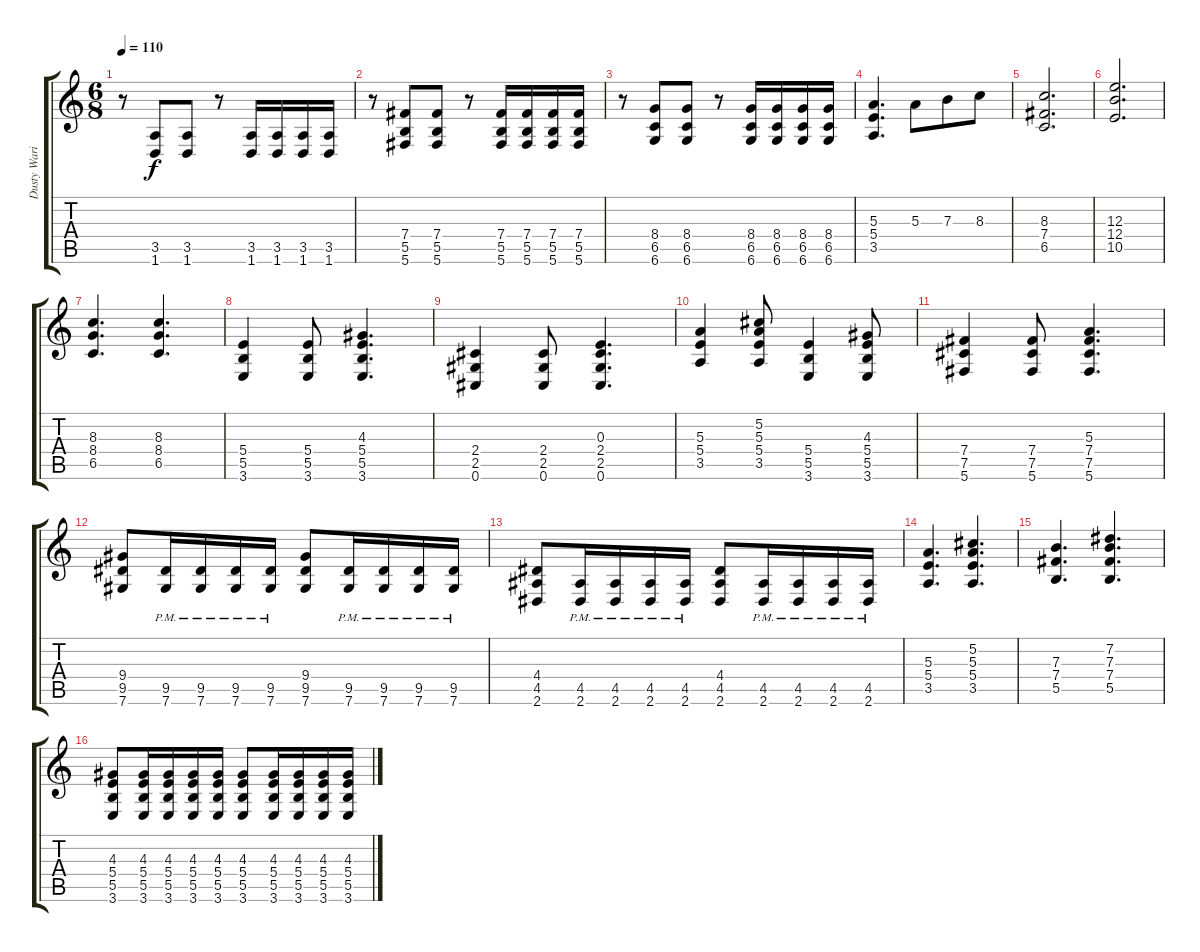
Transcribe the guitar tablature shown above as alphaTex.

\track ("Dusty Waring" "Dusty Wari") {instrument distortionguitar}
\staff {score tabs}
\tuning (Db4 Ab3 E3 B2 Gb2 Db2) {hide}
\ts (6 8)
\tempo 110
\clef g2
\ks c
r.8{dy f} (3.5 1.6).8 (3.5 1.6).8 r.8 (3.5 1.6).16 (3.5 1.6).16 (3.5 1.6).16 (3.5 1.6).16 |
r.8 (7.4 5.5 5.6).8 (7.4 5.5 5.6).8 r.8 (7.4 5.5 5.6).16 (7.4 5.5 5.6).16 (7.4 5.5 5.6).16 (7.4 5.5 5.6).16 |
r.8 (8.4 6.5 6.6).8 (8.4 6.5 6.6).8 r.8 (8.4 6.5 6.6).16 (8.4 6.5 6.6).16 (8.4 6.5 6.6).16 (8.4 6.5 6.6).16 |
(5.3 5.4 3.5).4{d} 5.3.8 7.3.8 8.3.8 |
(8.3 7.4 6.5).2{d} |
(12.3 12.4 10.5).2{d} |
(8.3 8.4 6.5).4{d} (8.3 8.4 6.5).4{d} |
(5.4 5.5 3.6).4 (5.4 5.5 3.6).8 (4.3 5.4 5.5 3.6).4{d} |
(2.4 2.5 0.6).4 (2.4 2.5 0.6).8 (0.3 2.4 2.5 0.6).4{d} |
(5.3 5.4 3.5).4 (5.2 5.3 5.4 3.5).8 (5.4 5.5 3.6).4 (4.3 5.4 5.5 3.6).8 |
(7.4 7.5 5.6).4 (7.4 7.5 5.6).8 (5.3 7.4 7.5 5.6).4{d} |
(9.4 9.5 7.6).8 (9.5{pm} 7.6{pm}).16 (9.5{pm} 7.6{pm}).16 (9.5{pm} 7.6{pm}).16 (9.5{pm} 7.6{pm}).16 (9.4 9.5 7.6).8 (9.5{pm} 7.6{pm}).16 (9.5{pm} 7.6{pm}).16 (9.5{pm} 7.6{pm}).16 (9.5{pm} 7.6{pm}).16 |
(4.4 4.5 2.6).8 (4.5{pm} 2.6{pm}).16 (4.5{pm} 2.6{pm}).16 (4.5{pm} 2.6{pm}).16 (4.5{pm} 2.6{pm}).16 (4.4 4.5 2.6).8 (4.5{pm} 2.6{pm}).16 (4.5{pm} 2.6{pm}).16 (4.5{pm} 2.6{pm}).16 (4.5{pm} 2.6{pm}).16 |
(5.3 5.4 3.5).4{d} (5.2 5.3 5.4 3.5).4{d} |
(7.3 7.4 5.5).4{d} (7.2 7.3 7.4 5.5).4{d} |
(4.3 5.4 5.5 3.6).8 (4.3 5.4 5.5 3.6).16 (4.3 5.4 5.5 3.6).16 (4.3 5.4 5.5 3.6).16 (4.3 5.4 5.5 3.6).16 (4.3 5.4 5.5 3.6).8 (4.3 5.4 5.5 3.6).16 (4.3 5.4 5.5 3.6).16 (4.3 5.4 5.5 3.6).16 (4.3 5.4 5.5 3.6).16
